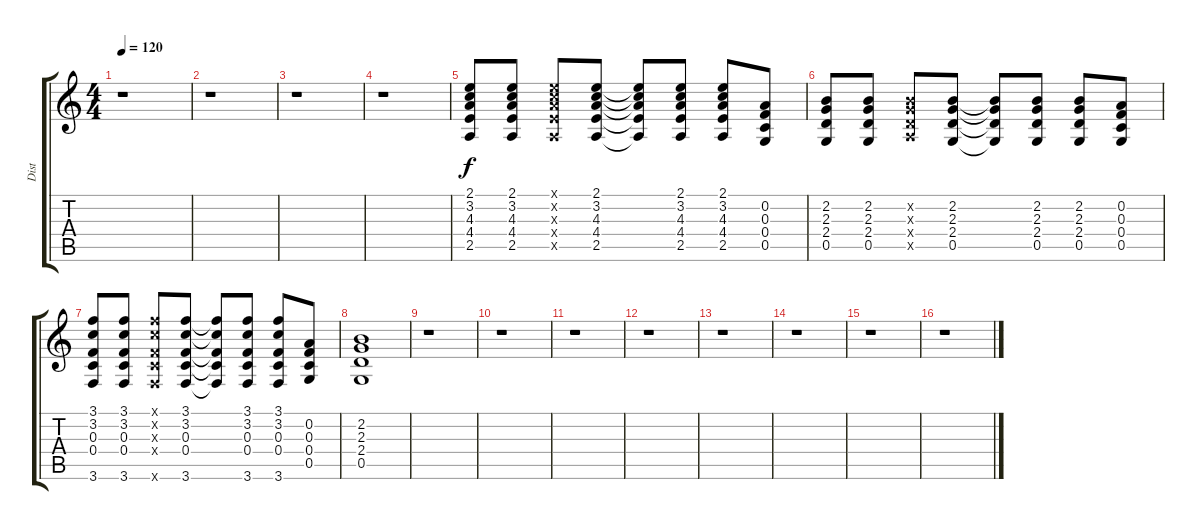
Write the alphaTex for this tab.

\track ("Dist" "Dist") {instrument distortionguitar}
\staff {score tabs}
\tuning (D4 A3 F3 C3 G2 D2) {hide}
\ts (4 4)
\tempo 120
\clef g2
\ks c
r.1{dy f} |
r.1 |
r.1 |
r.1 |
(2.1 3.2 4.3 4.4 2.5).8 (2.1 3.2 4.3 4.4 2.5).8 (2.1{x} 3.2{x} 4.3{x} 4.4{x} 2.5{x}).8 (2.1 3.2 4.3 4.4 2.5).8 (2.1{t} 3.2{t} 4.3{t} 4.4{t} 2.5{t}).8 (2.1 3.2 4.3 4.4 2.5).8 (2.1 3.2 4.3 4.4 2.5).8 (0.2 0.3 0.4 0.5).8 |
(2.2 2.3 2.4 0.5).8 (2.2 2.3 2.4 0.5).8 (2.2{x} 2.3{x} 2.4{x} 2.5{x}).8 (2.2 2.3 2.4 0.5).8 (2.2{t} 2.3{t} 2.4{t} 0.5{t}).8 (2.2 2.3 2.4 0.5).8 (2.2 2.3 2.4 0.5).8 (0.2 0.3 0.4 0.5).8 |
(3.1 3.2 0.3 0.4 3.6).8 (3.1 3.2 0.3 0.4 3.6).8 (3.1{x} 3.2{x} 0.3{x} 0.4{x} 3.6{x}).8 (3.1 3.2 0.3 0.4 3.6).8 (3.1{t} 3.2{t} 0.3{t} 0.4{t} 3.6{t}).8 (3.1 3.2 0.3 0.4 3.6).8 (3.1 3.2 0.3 0.4 3.6).8 (0.2 0.3 0.4 0.5).8 |
(2.2 2.3 2.4 0.5).1 |
r.1 |
r.1 |
r.1 |
r.1 |
r.1 |
r.1 |
r.1 |
r.1
